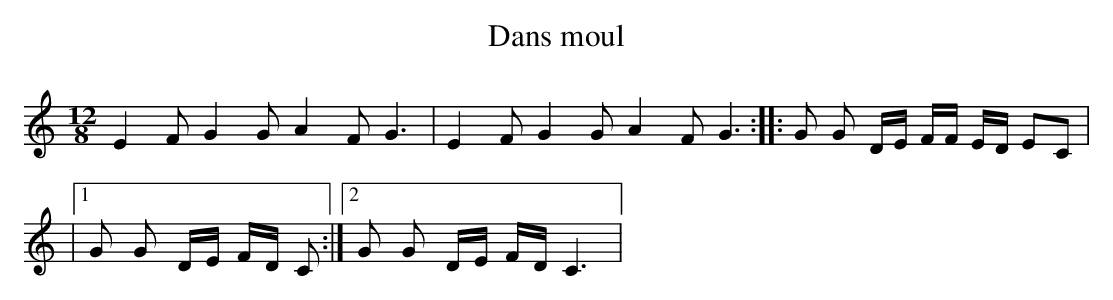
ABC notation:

X:1
T:Dans moul
M:12/8
L:1/8
K:C
E2 F G2 G A2 F G3|E2 F G2 G A2 F G3 ::G G  D/E/ F/F/ E/D/ EC|
|1 G G D/E/ F/D/ C :|2 G G D/E/ F/D/ C3 |
